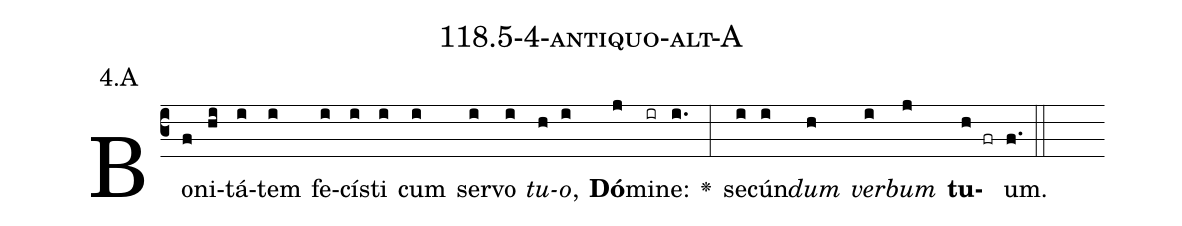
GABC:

name: 118.5-4-antiquo-alt-A;
annotation: 4.A;
%%
(c3)Bo(f)ni(hi)tá(i)tem(i) fe(i)cís(i)ti(i) cum(i) ser(i)vo(i) <i>tu</i>(h)<i>o</i>,(i) <b>Dó</b>(j)mi(ir)ne:(i.) <v>\greheightstar</v>(:) se(i)cún(i)<i>dum</i>(h) <i>ver</i>(i)<i>bum</i>(j) <b>tu</b>(h fr)um.(f.) (::)


%E(i) u(h) o(i) u(j) a(h) e.(f.) (::)
